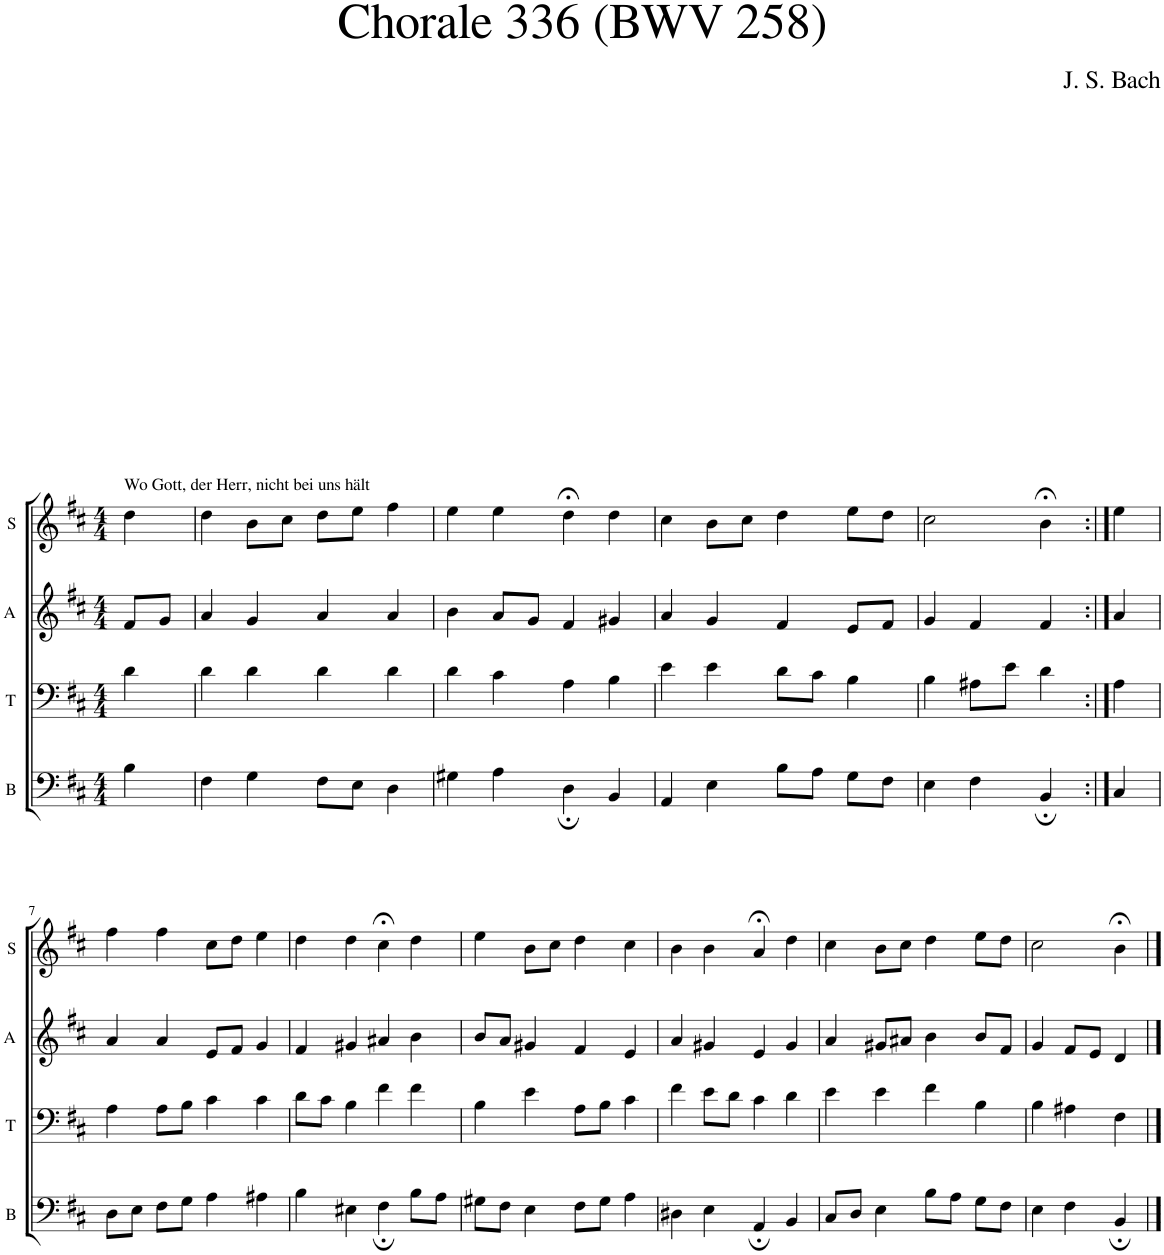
**kern	**kern	**kern	**kern
*part4	*part3	*part2	*part1
*staff4	*staff3	*staff2	*staff1
*I"B	*I"T	*I"A	*I"S
*I'B	*I'T	*I'A	*I'S
*clefF4	*clefF4	*clefG2	*clefG2
*k[f#c#]	*k[f#c#]	*k[f#c#]	*k[f#c#]
*M4/4	*M4/4	*M4/4	*M4/4
=1	=1	=1	=1
!	!	!	!LO:TX:a:t=Wo Gott, der Herr, nicht bei uns hält
4B\	4d\	8f#/L	4dd\
.	.	8g/J	.
=2	=2	=2	=2
4F#\	4d\	4a/	4dd\
4G\	4d\	4g/	8b\L
.	.	.	8cc#\J
8F#\L	4d\	4a/	8dd\L
8E\J	.	.	8ee\J
4D\	4d\	4a/	4ff#\
=3	=3	=3	=3
4G#X\	4d\	4b\	4ee\
4A\	4c#\	8a/L	4ee\
.	.	8g/J	.
4D;\	4A\	4f#/	4dd;<\
4BB/	4B\	4g#X/	4dd\
=4	=4	=4	=4
4AA/	4e\	4a/	4cc#\
4E\	4e\	4g/	8b\L
.	.	.	8cc#\J
8B\L	8d\L	4f#/	4dd\
8A\J	8c#\J	.	.
8G\L	4B\	8e/L	8ee\L
8F#\J	.	8f#/J	8dd\J
=5	=5	=5	=5
4E\	4B\	4g/	2cc#\
4F#\	8A#X\L	4f#/	.
.	8e\J	.	.
4BB;/	4d\	4f#/	4b;<\
=6:|!	=6:|!	=6:|!	=6:|!
4C#/	4A\	4a/	4ee\
!!LO:LB:g=z
=7	=7	=7	=7
8D\L	4A\	4a/	4ff#\
8E\J	.	.	.
8F#\L	8A\L	4a/	4ff#\
8G\J	8B\J	.	.
4A\	4c#\	8e/L	8cc#\L
.	.	8f#/J	8dd\J
4A#X\	4c#\	4g/	4ee\
=8	=8	=8	=8
4B\	8d\L	4f#/	4dd\
.	8c#\J	.	.
4E#X\	4B\	4g#X/	4dd\
4F#;\	4f#\	4a#X/	4cc#;<\
8B\L	4f#\	4b\	4dd\
8A\J	.	.	.
=9	=9	=9	=9
8G#X\L	4B\	8b/L	4ee\
8F#\J	.	8a/J	.
4E\	4e\	4g#X/	8b\L
.	.	.	8cc#\J
8F#\L	8A\L	4f#/	4dd\
8G#\J	8B\J	.	.
4A\	4c#\	4e/	4cc#\
=10	=10	=10	=10
4D#X\	4f#\	4a/	4b\
4E\	8e\L	4g#X/	4b\
.	8d\J	.	.
4AA;/	4c#\	4e/	4a;</
4BB/	4d\	4g#/	4dd\
=11	=11	=11	=11
8C#/L	4e\	4a/	4cc#\
8D/J	.	.	.
4E\	4e\	8g#X/L	8b\L
.	.	8a#X/J	8cc#\J
8B\L	4f#\	4b\	4dd\
8A\J	.	.	.
8G\L	4B\	8b/L	8ee\L
8F#\J	.	8f#/J	8dd\J
=12	=12	=12	=12
4E\	4B\	4g/	2cc#\
4F#\	4A#X\	8f#/L	.
.	.	8e/J	.
4BB;/	4F#\	4d/	4b;<\
==	==	==	==
*-	*-	*-	*-
